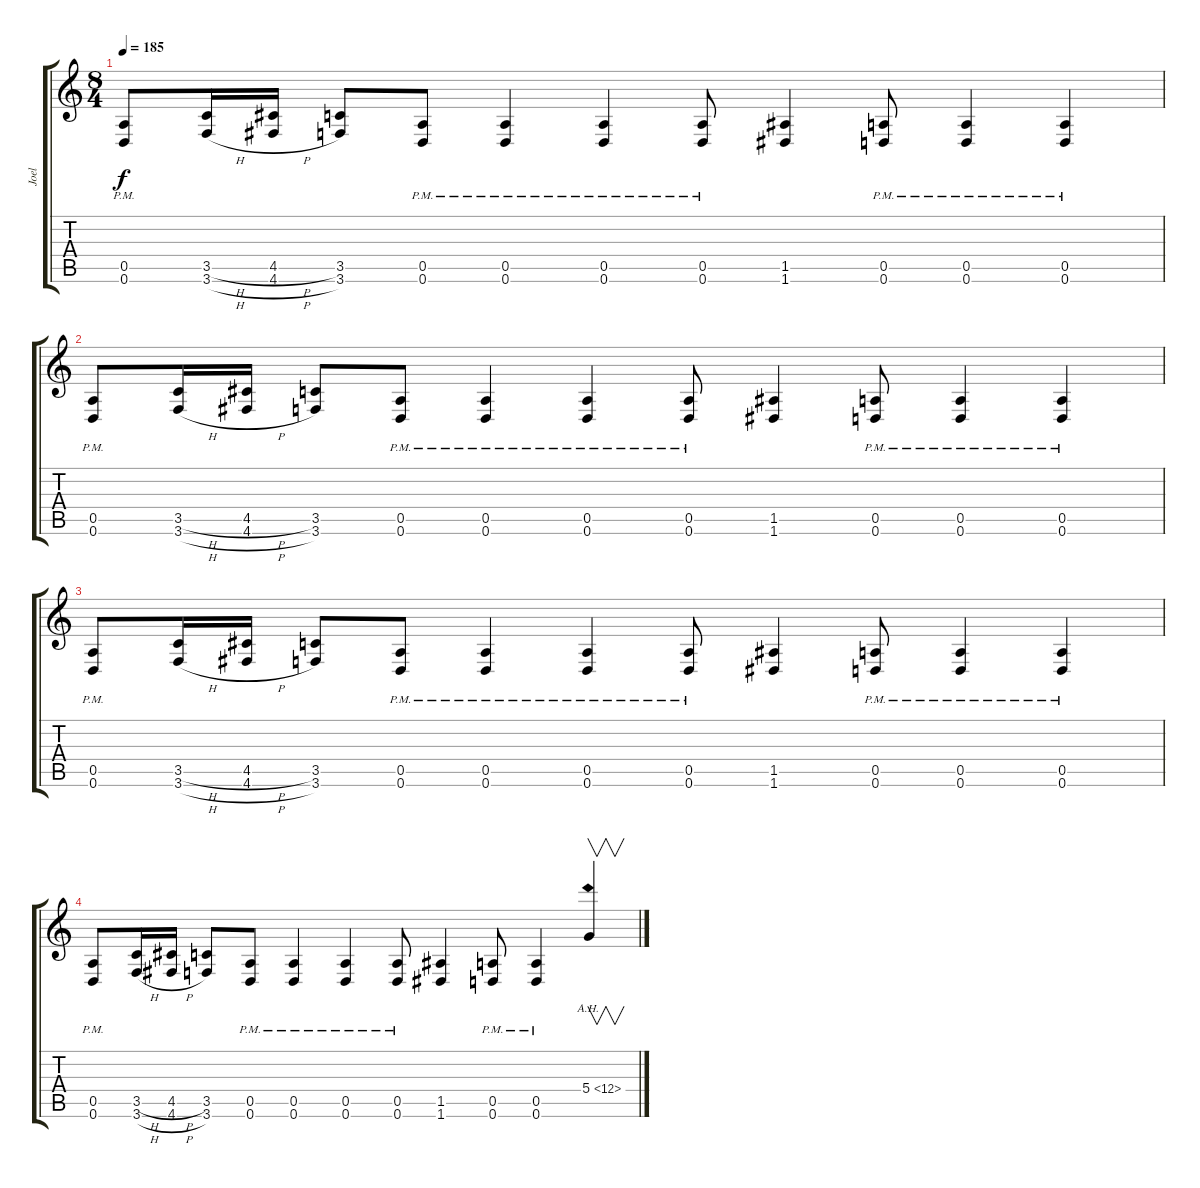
\track ("Joel" "Joel") {instrument distortionguitar}
\staff {score tabs}
\tuning (E4 B3 G3 D3 A2 D2) {hide}
\ts (8 4)
\tempo 185
\clef g2
\ks c
(0.5{pm} 0.6{pm}).8{dy f} (3.5{h} 3.6{h}).16 (4.5{h} 4.6{h}).16 (3.5 3.6).8 (0.5{pm} 0.6{pm}).8 (0.5{pm} 0.6{pm}).4 (0.5{pm} 0.6{pm}).4 (0.5{pm} 0.6{pm}).8 (1.5 1.6).4 (0.5{pm} 0.6{pm}).8 (0.5{pm} 0.6{pm}).4 (0.5{pm} 0.6{pm}).4 |
(0.5{pm} 0.6{pm}).8 (3.5{h} 3.6{h}).16 (4.5{h} 4.6{h}).16 (3.5 3.6).8 (0.5{pm} 0.6{pm}).8 (0.5{pm} 0.6{pm}).4 (0.5{pm} 0.6{pm}).4 (0.5{pm} 0.6{pm}).8 (1.5 1.6).4 (0.5{pm} 0.6{pm}).8 (0.5{pm} 0.6{pm}).4 (0.5{pm} 0.6{pm}).4 |
(0.5{pm} 0.6{pm}).8 (3.5{h} 3.6{h}).16 (4.5{h} 4.6{h}).16 (3.5 3.6).8 (0.5{pm} 0.6{pm}).8 (0.5{pm} 0.6{pm}).4 (0.5{pm} 0.6{pm}).4 (0.5{pm} 0.6{pm}).8 (1.5 1.6).4 (0.5{pm} 0.6{pm}).8 (0.5{pm} 0.6{pm}).4 (0.5{pm} 0.6{pm}).4 |
(0.5{pm} 0.6{pm}).8 (3.5{h} 3.6{h}).16 (4.5{h} 4.6{h}).16 (3.5 3.6).8 (0.5{pm} 0.6{pm}).8 (0.5{pm} 0.6{pm}).4 (0.5{pm} 0.6{pm}).4 (0.5{pm} 0.6{pm}).8 (1.5 1.6).4 (0.5{pm} 0.6{pm}).8 (0.5{pm} 0.6{pm}).4 5.4{ah 7}.4{v}
